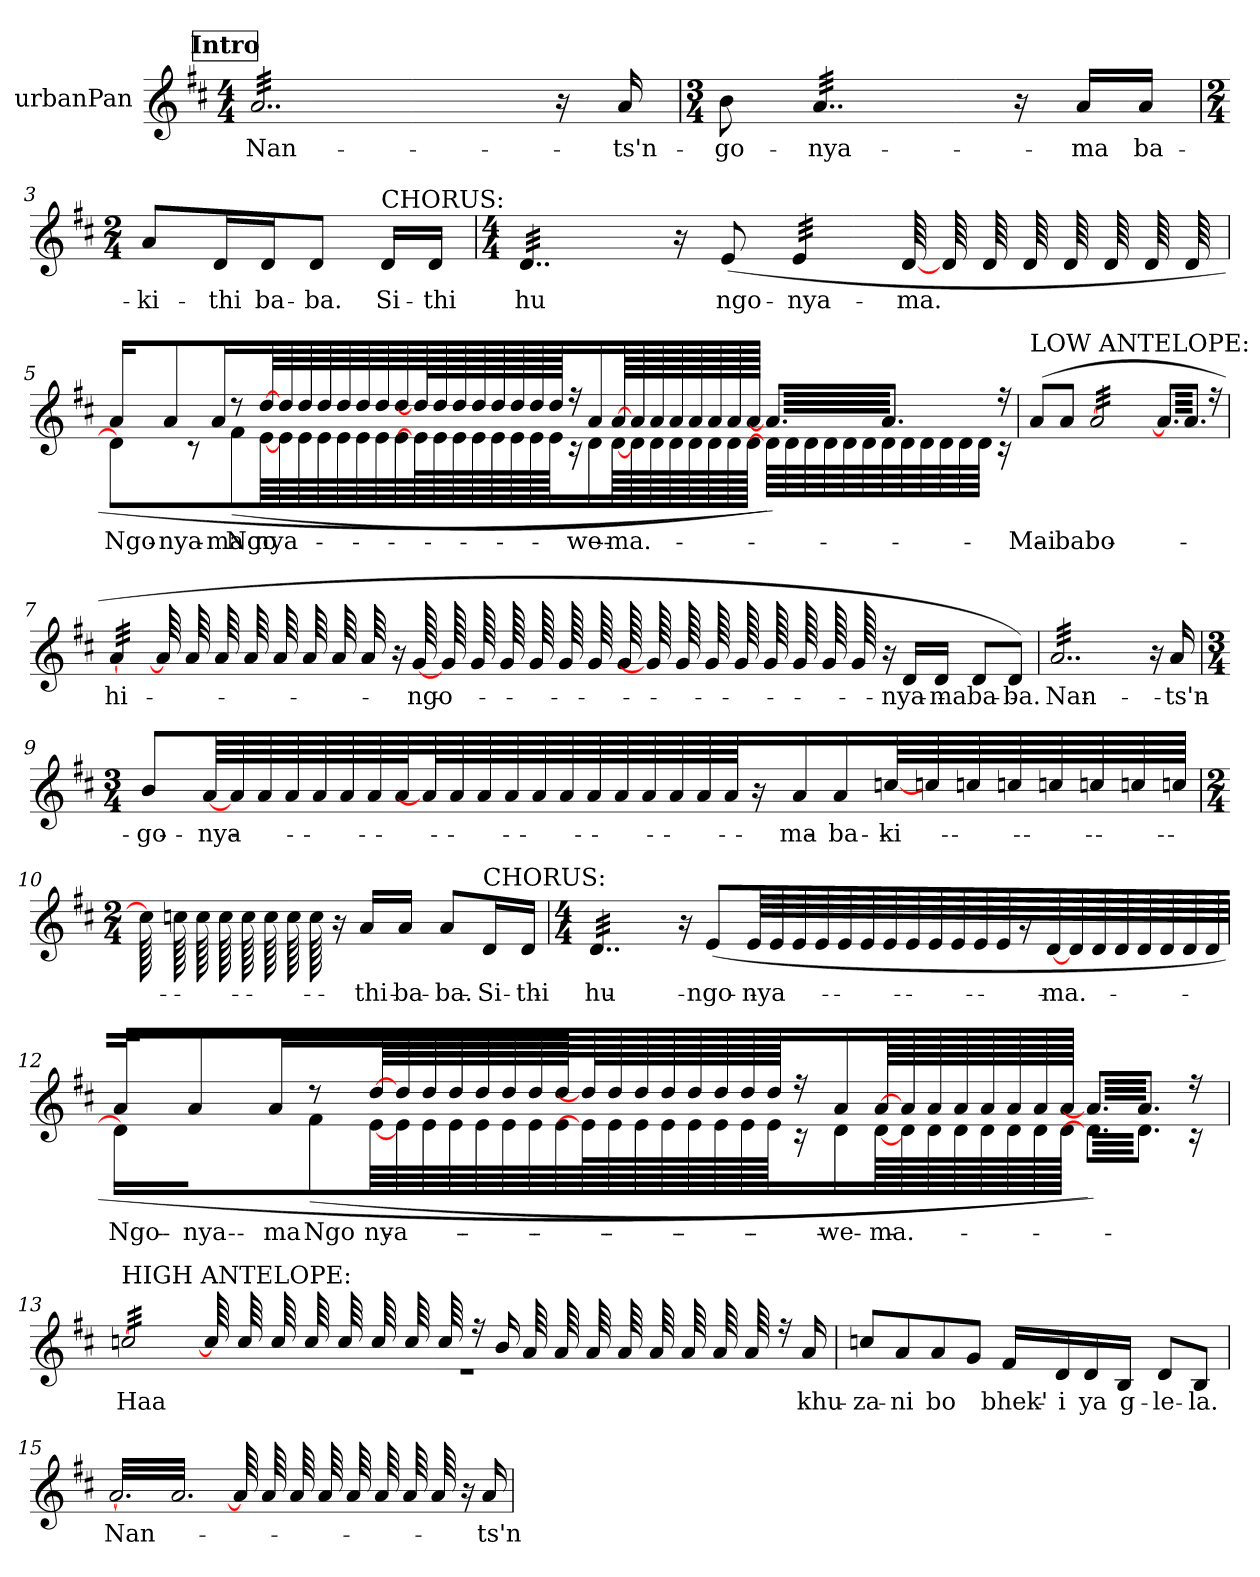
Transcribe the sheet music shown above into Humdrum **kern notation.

**kern	**text
*part1	*part1
*staff1	*staff1
*I"urbanPan	*
*I'Pan	*
*clefG2	*
*k[f#c#]	*
*M4/4	*
*MM84	*
!!LO:REH:place=s1:a:B:fs=14:t=Intro
=1	=1
!LO:TX:a:t=[quarter] = RH	!
!LO:TX:a:t=[quarter] = LH	!
!LO:TX:a:t=RAFIKI&colon;	!
!	!LO:LY:b
*tremolo	*
(>32ai/LLL	Nan-
(>32ai/	.
(>32ai/	.
(>32ai/	.
(>32ai/	.
(>32ai/	.
(>32ai/	.
(>32ai/	.
(>32ai/	.
(>32ai/	.
(>32ai/	.
(>32ai/	.
(>32ai/	.
(>32ai/	.
(>32ai/	.
(>32ai/	.
(>32ai/	.
(>32ai/	.
(>32ai/	.
(>32ai/	.
(>32ai/	.
(>32ai/	.
(>32ai/	.
(>32ai/	.
(>32ai/	.
(>32ai/	.
(>32ai/	.
32ai/JJJ	.
*Xtremolo	*
16r	.
!	!LO:LY:b
16aj/	-ts'n-
=2	=2
*M3/4	*
!	!LO:LY:b
8bi\	-go-
!	!LO:LY:b
*tremolo	*
32aj/LLL	-nya-
32aj/	.
32aj/	.
32aj/	.
32aj/	.
32aj/	.
32aj/	.
32aj/	.
32aj/	.
32aj/	.
32aj/	.
32aj/	.
32aj/	.
32aj/JJJ	.
*Xtremolo	*
16r	.
!	!LO:LY:b
16ai/LL	-ma
!	!LO:LY:b
16ai/JJ	ba-
=3	=3
*M2/4	*
!	!LO:LY:b
8ai/L	-ki-
!	!LO:LY:b
16dj/L	-thi
!	!LO:LY:b
16dj/J	ba-
!	!LO:LY:b
8dj/J	-ba.
!LO:TX:a:t=CHORUS&colon;	!
!	!LO:LY:b
16dj/LL	Si-
!	!LO:LY:b
16dj/JJ	-thi
=4	=4
*M4/4	*
!	!LO:LY:b
*tremolo	*
32dj/)LLL	hu
32dj/)	.
32dj/)	.
32dj/)	.
32dj/)	.
32dj/)	.
32dj/)	.
32dj/)	.
32dj/)	.
32dj/)	.
32dj/)	.
32dj/)	.
32dj/)	.
32dj/)JJJ	.
*Xtremolo	*
16r	.
!	!LO:LY:b
(>8ei/	ngo-
!	!LO:LY:b
*tremolo	*
32ei/LLL	-nya-
32ei/	.
32ei/	.
32ei/	.
32ei/	.
32ei/	.
32ei/	.
32ei/JJJ	.
!	!LO:LY:b
[64dj/	-ma.
64dj/	.
64dj/	.
64dj/	.
64dj/	.
64dj/	.
64dj/	.
64dj/	.
*Xtremolo	*
!!LO:LB:g=z
=5	=5
!	!LO:LY:a
*^	*
(>16ai/KL	8dZ\])	Ngo-
!	!	!LO:LY:a
8ai/	.	-nya-
.	8r	.
!	!	!LO:LY:a
16ai/Jk	.	-ma
!	!	!LO:LY:b
8r	(<8f#j\L	Ngo-
!	!	!LO:LY:a
!	!	!LO:LY:b
*tremolo	*	*
[64ddj/	[64ei\	-nya-
64ddj/	64ei\	.
64ddj/	64ei\	.
64ddj/	64ei\	.
64ddj/	64ei\	.
64ddj/	64ei\	.
64ddj/	64ei\	.
64ddj/	64ei\JJJJ	.
128ddZ/]	128eZ\]	.
128ddZ/	128eZ\	.
128ddZ/	128eZ\	.
128ddZ/	128eZ\	.
128ddZ/	128eZ\	.
128ddZ/	128eZ\	.
128ddZ/	128eZ\	.
128ddZ/	128eZ\	.
*Xtremolo	*	*
16r	16r	.
!	!	!LO:LY:a
16ai/LL	16dj\LL	-we-
!	!	!LO:LY:a
!	!	!LO:LY:b
*tremolo	*	*
[128ai/	[128dj\	-ma.
128ai/	128dj\	.
128ai/	128dj\	.
128ai/	128dj\	.
128ai/	128dj\	.
128ai/	128dj\	.
128ai/	128dj\	.
128ai/JJJJJ	128dj\JJJJJ	.
64aZ/])LLLL	64dZ\])LLLL	.
64aZ/)	64dZ\)	.
64aZ/)	64dZ\)	.
64aZ/)	64dZ\)	.
64aZ/)	64dZ\)	.
64aZ/)	64dZ\)	.
64aZ/)	64dZ\)	.
64aZ/)	64dZ\)	.
64aZ/)	64dZ\)	.
64aZ/)	64dZ\)	.
64aZ/)	64dZ\)	.
64aZ/)JJJJ	64dZ\)JJJJ	.
*Xtremolo	*	*
16r	16r	.
=6	=6	=6
!LO:TX:t=LOW ANTELOPE&colon;	!	!
!	!	!LO:LY:b
(>8ai/L	1ryy	Mai
!	!	!LO:LY:b
8ai/J	.	ba
!	!	!LO:LY:b
*tremolo	*	*
[32ai/LLL	.	bo
32ai/	.	.
32ai/	.	.
32ai/	.	.
32ai/	.	.
32ai/	.	.
32ai/	.	.
32ai/	.	.
32ai/	.	.
32ai/	.	.
32ai/	.	.
32ai/	.	.
32ai/	.	.
32ai/	.	.
32ai/	.	.
32ai/JJJ	.	.
64aZ/]LLLL	.	.
64aZ/	.	.
64aZ/	.	.
64aZ/	.	.
64aZ/	.	.
64aZ/	.	.
64aZ/	.	.
64aZ/	.	.
64aZ/	.	.
64aZ/	.	.
64aZ/	.	.
64aZ/JJJJ	.	.
16r	.	.
*v	*v	*
=7	=7
!	!LO:LY:b
[32ai/LLL	hi
32ai/	.
32ai/	.
32ai/	.
32ai/	.
32ai/	.
32ai/	.
32ai/JJJ	.
64aZ/]	.
64aZ/	.
64aZ/	.
64aZ/	.
64aZ/	.
64aZ/	.
64aZ/	.
64aZ/	.
16r	.
!	!LO:LY:b
[128gj/	ngo-
128gj/	.
128gj/	.
128gj/	.
128gj/	.
128gj/	.
128gj/	.
128gj/	.
128gZ/]	.
128gZ/	.
128gZ/	.
128gZ/	.
128gZ/	.
128gZ/	.
128gZ/	.
128gZ/	.
*Xtremolo	*
16r	.
!	!LO:LY:b
16dj/LL	-nya-
!	!LO:LY:b
16dj/JJ	-ma
!	!LO:LY:b
8dj/L	ba-
!	!LO:LY:b
8dj/J)	-ba.
!!LO:LB:g=z
=8	=8
!LO:TX:a:t=RAFIKI&colon;	!
!	!LO:LY:b
*tremolo	*
(>32ai/LLL	Nan-
(>32ai/	.
(>32ai/	.
(>32ai/	.
(>32ai/	.
(>32ai/	.
(>32ai/	.
(>32ai/	.
(>32ai/	.
(>32ai/	.
(>32ai/	.
(>32ai/	.
(>32ai/	.
(>32ai/	.
(>32ai/	.
(>32ai/	.
(>32ai/	.
(>32ai/	.
(>32ai/	.
(>32ai/	.
(>32ai/	.
(>32ai/	.
(>32ai/	.
(>32ai/	.
(>32ai/	.
(>32ai/	.
(>32ai/	.
32ai/JJJ	.
*Xtremolo	*
16r	.
!	!LO:LY:b
16aj/	-ts'n-
=9	=9
*M3/4	*
!	!LO:LY:b
8bi/L	-go-
!	!LO:LY:b
*tremolo	*
[64aj/	-nya-
64aj/	.
64aj/	.
64aj/	.
64aj/	.
64aj/	.
64aj/	.
64aj/JJJJ	.
64aZ/]LLLL	.
64aZ/	.
64aZ/	.
64aZ/	.
64aZ/	.
64aZ/	.
64aZ/	.
64aZ/	.
64aZ/	.
64aZ/	.
64aZ/	.
64aZ/JJJJ	.
*Xtremolo	*
16r	.
!	!LO:LY:b
16ai/LL	-ma
!	!LO:LY:b
16ai/J	ba-
!	!LO:LY:b
*tremolo	*
[64ccnj/	-ki-
64ccnj/	.
64ccnj/	.
64ccnj/	.
64ccnj/	.
64ccnj/	.
64ccnj/	.
64ccnj/JJJJ	.
=10	=10
*M2/4	*
128ccZ\]	.
128ccZ\	.
128ccZ\	.
128ccZ\	.
128ccZ\	.
128ccZ\	.
128ccZ\	.
128ccZ\	.
*Xtremolo	*
16r	.
!	!LO:LY:b
16ai/LL	-thi
!	!LO:LY:b
16ai/JJ	ba-
!	!LO:LY:b
8ai/L	-ba.
!LO:TX:t=CHORUS&colon;	!
!	!LO:LY:b
16dj/L	Si-
!	!LO:LY:b
16dj/JJ	-thi
!!LO:LB:g=z
=11	=11
*M4/4	*
!	!LO:LY:b
*tremolo	*
32dj/)LLL	hu
32dj/)	.
32dj/)	.
32dj/)	.
32dj/)	.
32dj/)	.
32dj/)	.
32dj/)	.
32dj/)	.
32dj/)	.
32dj/)	.
32dj/)	.
32dj/)	.
32dj/)JJJ	.
*Xtremolo	*
16r	.
!	!LO:LY:b
(<8ei/L	ngo-
!	!LO:LY:b
*tremolo	*
64ei/LLLL	-nya-
64ei/	.
64ei/	.
64ei/	.
64ei/	.
64ei/	.
64ei/	.
64ei/	.
64ei/	.
64ei/	.
64ei/	.
64ei/JJJJ	.
16r	.
!	!LO:LY:b
[64dj/	-ma.
64dj/	.
64dj/	.
64dj/	.
64dj/	.
64dj/	.
64dj/	.
64dj/	.
*Xtremolo	*
=12	=12
!	!LO:LY:a
*^	*
(>16ai/KL	16dZ\])	Ngo-
!	!	!LO:LY:a
8ai/	16ryy	-nya-
.	8ryy	.
!	!	!LO:LY:a
16ai/Jk	.	-ma
!	!	!LO:LY:b
8r	(<8f#j\L	Ngo-
!	!	!LO:LY:a
!	!	!LO:LY:b
*tremolo	*	*
[64ddj/	[64ei\	-nya-
64ddj/	64ei\	.
64ddj/	64ei\	.
64ddj/	64ei\	.
64ddj/	64ei\	.
64ddj/	64ei\	.
64ddj/	64ei\	.
64ddj/	64ei\JJJJ	.
128ddZ/]	128eZ\]	.
128ddZ/	128eZ\	.
128ddZ/	128eZ\	.
128ddZ/	128eZ\	.
128ddZ/	128eZ\	.
128ddZ/	128eZ\	.
128ddZ/	128eZ\	.
128ddZ/	128eZ\	.
*Xtremolo	*	*
16r	16r	.
!	!	!LO:LY:a
16ai/LL	16dj\LL	-we-
!	!	!LO:LY:a
!	!	!LO:LY:b
*tremolo	*	*
[128ai/	[128dj\	-ma.
128ai/	128dj\	.
128ai/	128dj\	.
128ai/	128dj\	.
128ai/	128dj\	.
128ai/	128dj\	.
128ai/	128dj\	.
128ai/JJJJJ	128dj\JJJJJ	.
64aZ/])LLLL	64dZ\])LLLL	.
64aZ/)	64dZ\)	.
64aZ/)	64dZ\)	.
64aZ/)	64dZ\)	.
64aZ/)	64dZ\)	.
64aZ/)	64dZ\)	.
64aZ/)	64dZ\)	.
64aZ/)	64dZ\)	.
64aZ/)	64dZ\)	.
64aZ/)	64dZ\)	.
64aZ/)	64dZ\)	.
64aZ/)JJJJ	64dZ\)JJJJ	.
16r	16r	.
=13	=13	=13
!LO:TX:t=HIGH ANTELOPE&colon;	!	!
!	!	!LO:LY:b
(<(>[32ccnj/LLL	1r	Haa
(<(>32ccnj/	.	.
(<(>32ccnj/	.	.
(<(>32ccnj/	.	.
(<(>32ccnj/	.	.
(<(>32ccnj/	.	.
(<(>32ccnj/	.	.
(<(>32ccnj/	.	.
(<(>32ccnj/	.	.
(<(>32ccnj/	.	.
(<(>32ccnj/	.	.
(<(>32ccnj/	.	.
(<(>32ccnj/	.	.
(<(>32ccnj/	.	.
(<(>32ccnj/	.	.
32ccnj/JJJ	.	.
64ccZ/]	.	.
64ccZ/	.	.
64ccZ/	.	.
64ccZ/	.	.
64ccZ/	.	.
64ccZ/	.	.
64ccZ/	.	.
64ccZ/	.	.
*Xtremolo	*	*
16r	.	.
16bi/	.	.
*tremolo	*	*
64aj/)	.	.
64aj/)	.	.
64aj/)	.	.
64aj/)	.	.
64aj/)	.	.
64aj/)	.	.
64aj/)	.	.
64aj/)	.	.
*Xtremolo	*	*
16r	.	.
!	!	!LO:LY:b
16ai/	.	khu-
*v	*v	*
!!LO:LB:g=z
=14	=14
!	!LO:LY:b
8ccnj/L	-za-
!	!LO:LY:b
8ai/	-ni
!	!LO:LY:b
8ai/	bo
8gi/J	.
!	!LO:LY:b
16f#j/LL	bhek'-
!	!LO:LY:b
16dj/	-i
!	!LO:LY:b
16dj/	ya
!	!LO:LY:b
16Bi/JJ	g-
!	!LO:LY:b
8dj/L	-le-
!	!LO:LY:b
8Bi/J)	-la.
=15	=15
!LO:TX:a:t=RAFIKI&colon;	!
!	!LO:LY:b
*tremolo	*
[32ai/LLL	Nan-
32ai/	.
32ai/	.
32ai/	.
32ai/	.
32ai/	.
32ai/	.
32ai/	.
32ai/	.
32ai/	.
32ai/	.
32ai/	.
32ai/	.
32ai/	.
32ai/	.
32ai/	.
32ai/	.
32ai/	.
32ai/	.
32ai/	.
32ai/	.
32ai/	.
32ai/	.
32ai/JJJ	.
64aZ/]	.
64aZ/	.
64aZ/	.
64aZ/	.
64aZ/	.
64aZ/	.
64aZ/	.
64aZ/	.
*Xtremolo	*
16r	.
!	!LO:LY:b
16aj/	-ts'n-
=	=
*-	*-
